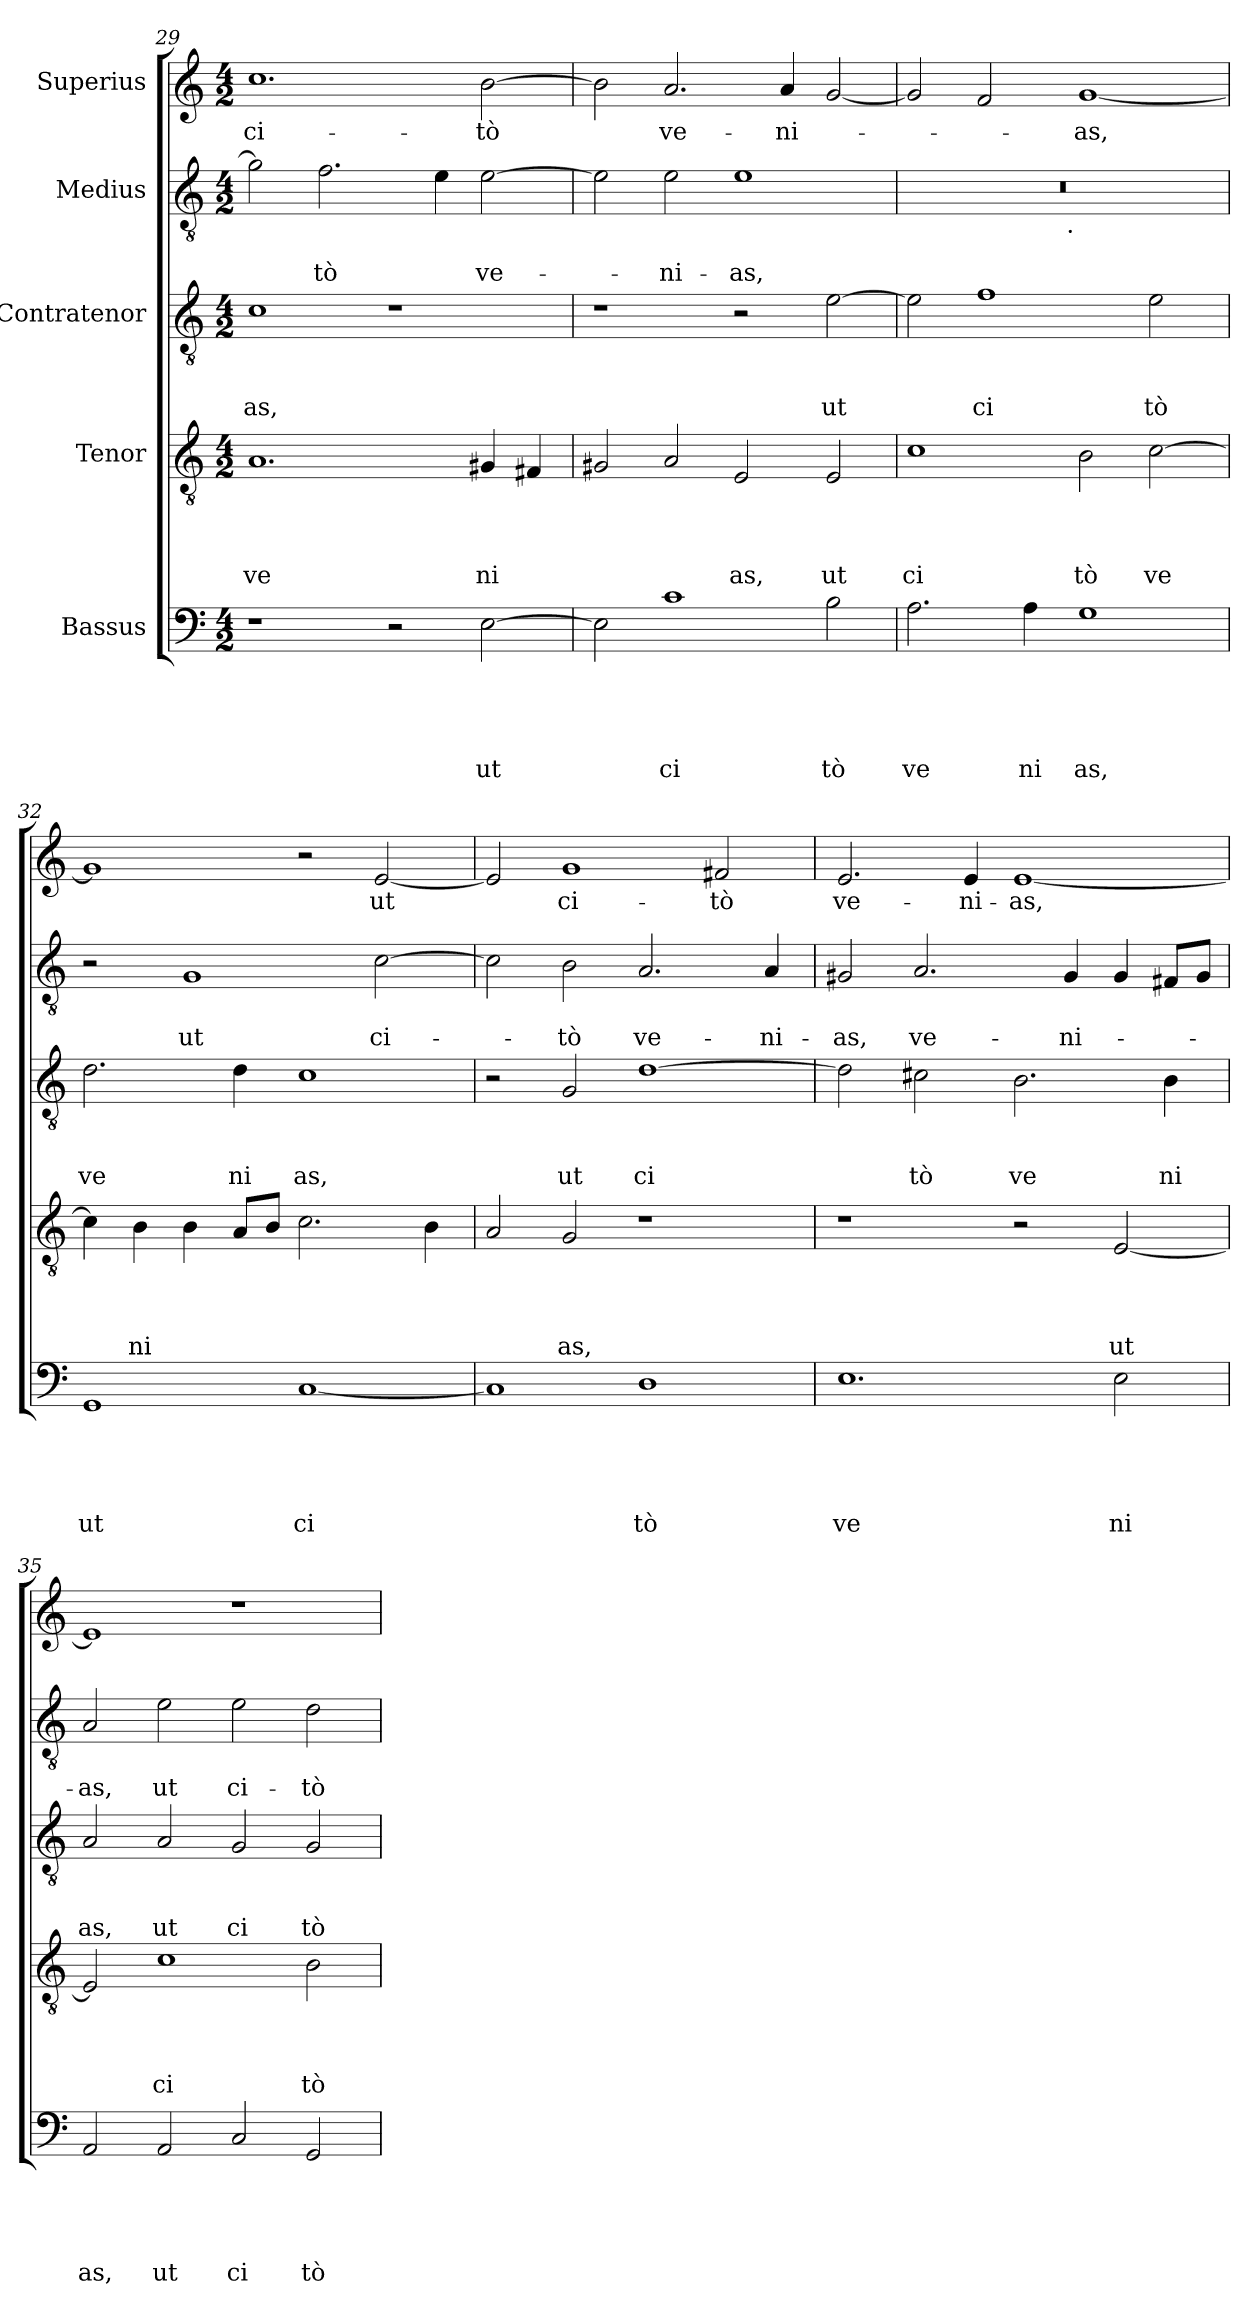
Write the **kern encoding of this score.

**kern	**text	**text	**text	**text	**text	**kern	**text	**text	**text	**text	**kern	**text	**text	**text	**kern	**text	**text	**kern	**text
*part5	*part5	*part5	*part5	*part5	*part5	*part4	*part4	*part4	*part4	*part4	*part3	*part3	*part3	*part3	*part2	*part2	*part2	*part1	*part1
*staff5	*staff5	*staff5	*staff5	*staff5	*staff5	*staff4	*staff4	*staff4	*staff4	*staff4	*staff3	*staff3	*staff3	*staff3	*staff2	*staff2	*staff2	*staff1	*staff1
*I"Bassus	*	*	*	*	*	*I"Tenor	*	*	*	*	*I"Contratenor	*	*	*	*I"Medius	*	*	*I"Superius	*
!!LO:LB:g=z
*clefF4	*	*	*	*	*	*clefGv2	*	*	*	*	*clefGv2	*	*	*	*clefGv2	*	*	*clefG2	*
*k[]	*	*	*	*	*	*k[]	*	*	*	*	*k[]	*	*	*	*k[]	*	*	*k[]	*
*C:	*	*	*	*	*	*C:	*	*	*	*	*C:	*	*	*	*C:	*	*	*C:	*
*M4/2	*	*	*	*	*	*M4/2	*	*	*	*	*M4/2	*	*	*	*M4/2	*	*	*M4/2	*
=29	=29	=29	=29	=29	=29	=29	=29	=29	=29	=29	=29	=29	=29	=29	=29	=29	=29	=29	=29
!	!	!	!	!	!	!	!	!	!	!LO:LY:b	!	!	!	!LO:LY:b	!	!	!	!	!LO:LY:b
1r	.	.	.	.	.	1.A	.	.	.	ve	1c	.	.	-as,	2g\]	.	.	1.cc	ci-
!	!	!	!	!	!	!	!	!	!	!	!	!	!	!	!	!	!LO:LY:b	!	!
.	.	.	.	.	.	.	.	.	.	.	.	.	.	.	2.f\	.	-tò	.	.
2r	.	.	.	.	.	.	.	.	.	.	1r	.	.	.	.	.	.	.	.
.	.	.	.	.	.	.	.	.	.	.	.	.	.	.	4e\	.	.	.	.
!	!	!	!	!	!LO:LY:b	!	!	!	!	!LO:LY:b	!	!	!	!	!	!	!LO:LY:b	!	!LO:LY:b
[>2E\	.	.	.	.	ut	4G#X/	.	.	.	ni	.	.	.	.	[>2e\	.	ve-	[>2b\	-tò
.	.	.	.	.	.	4F#X/	.	.	.	.	.	.	.	.	.	.	.	.	.
=30	=30	=30	=30	=30	=30	=30	=30	=30	=30	=30	=30	=30	=30	=30	=30	=30	=30	=30	=30
2E\]	.	.	.	.	.	2G#X/	.	.	.	.	1r	.	.	.	2e\]	.	.	2b\]	.
!	!	!	!	!	!LO:LY:b	!	!	!	!	!	!	!	!	!	!	!	!LO:LY:b	!	!LO:LY:b
1c	.	.	.	.	ci	2A/	.	.	.	.	.	.	.	.	2e\	.	-ni-	2.a/	ve-
!	!	!	!	!	!	!	!	!	!	!LO:LY:b	!	!	!	!	!	!	!LO:LY:b	!	!
.	.	.	.	.	.	2E/	.	.	.	as,	2r	.	.	.	1e	.	-as,	.	.
!	!	!	!	!	!	!	!	!	!	!	!	!	!	!	!	!	!	!	!LO:LY:b
.	.	.	.	.	.	.	.	.	.	.	.	.	.	.	.	.	.	4a/	-ni-
!	!	!	!	!	!LO:LY:b	!	!	!	!	!LO:LY:b	!	!	!	!LO:LY:b	!	!	!	!	!
2B\	.	.	.	.	tò	2E/	.	.	.	ut	[>2e\	.	.	ut	.	.	.	[<2g/	.
=31	=31	=31	=31	=31	=31	=31	=31	=31	=31	=31	=31	=31	=31	=31	=31	=31	=31	=31	=31
!	!	!	!	!	!LO:LY:b	!	!	!	!	!LO:LY:b	!	!	!	!	!	!	!	!	!
*	*	*	*	*	*	*	*	*	*	*	*	*	*	*	*^	*	*	*	*
2.A\	.	.	.	.	ve	1c	.	.	.	ci	2e\]	.	.	.	0r	2ryy	.	.	2g/]	.
!	!	!	!	!	!	!	!	!	!	!	!	!	!	!LO:LY:b	!	!	!	!	!	!
.	.	.	.	.	.	.	.	.	.	.	1f	.	.	ci	.	4...ryy	.	.	2f/	.
!	!	!	!	!	!LO:LY:b	!	!	!	!	!	!	!	!	!	!	!	!	!	!	!
4A\	.	.	.	.	ni	.	.	.	.	.	.	.	.	.	.	.	.	.	.	.
!	!	!	!	!	!	!	!	!	!	!	!	!	!	!	!	!LO:TX:b:t=.	!	!	!	!
.	.	.	.	.	.	.	.	.	.	.	.	.	.	.	.	1ryy	.	.	.	.
!	!	!	!	!	!LO:LY:b	!	!	!	!	!LO:LY:b	!	!	!	!	!	!	!	!	!	!LO:LY:b
1G	.	.	.	.	as,	2B\	.	.	.	tò	.	.	.	.	.	.	.	.	[<1g	-as,
!	!	!	!	!	!	!	!	!	!	!LO:LY:b	!	!	!	!LO:LY:b	!	!	!	!	!	!
.	.	.	.	.	.	[>2c\	.	.	.	ve	2e\	.	.	tò	.	.	.	.	.	.
.	.	.	.	.	.	.	.	.	.	.	.	.	.	.	.	32ryy	.	.	.	.
=32	=32	=32	=32	=32	=32	=32	=32	=32	=32	=32	=32	=32	=32	=32	=32	=32	=32	=32	=32	=32
!	!	!	!	!	!LO:LY:b	!	!	!	!	!	!	!	!	!LO:LY:b	!	!	!	!	!	!
*	*	*	*	*	*	*	*	*	*	*	*	*	*	*	*v	*v	*	*	*	*
1GG	.	.	.	.	ut	4c\]	.	.	.	.	2.d\	.	.	ve	2r	.	.	1g]	.
!	!	!	!	!	!	!	!	!	!	!LO:LY:b	!	!	!	!	!	!	!	!	!
.	.	.	.	.	.	4B\	.	.	.	ni	.	.	.	.	.	.	.	.	.
!	!	!	!	!	!	!	!	!	!	!	!	!	!	!	!	!	!LO:LY:b	!	!
.	.	.	.	.	.	4B\	.	.	.	.	.	.	.	.	1G	.	ut	.	.
!	!	!	!	!	!	!	!	!	!	!	!	!	!	!LO:LY:b	!	!	!	!	!
.	.	.	.	.	.	8A/L	.	.	.	.	4d\	.	.	ni	.	.	.	.	.
.	.	.	.	.	.	8B/J	.	.	.	.	.	.	.	.	.	.	.	.	.
!	!	!	!	!	!LO:LY:b	!	!	!	!	!	!	!	!	!LO:LY:b	!	!	!	!	!
[<1C	.	.	.	.	ci	2.c\	.	.	.	.	1c	.	.	as,	.	.	.	2r	.
!	!	!	!	!	!	!	!	!	!	!	!	!	!	!	!	!	!LO:LY:b	!	!LO:LY:b
.	.	.	.	.	.	.	.	.	.	.	.	.	.	.	[>2c\	.	ci-	[<2e/	ut
.	.	.	.	.	.	4B\	.	.	.	.	.	.	.	.	.	.	.	.	.
=33	=33	=33	=33	=33	=33	=33	=33	=33	=33	=33	=33	=33	=33	=33	=33	=33	=33	=33	=33
1C]	.	.	.	.	.	2A/	.	.	.	.	2r	.	.	.	2c\]	.	.	2e/]	.
!	!	!	!	!	!	!	!	!	!	!LO:LY:b	!	!	!	!LO:LY:b	!	!	!LO:LY:b	!	!LO:LY:b
.	.	.	.	.	.	2G/	.	.	.	as,	2G/	.	.	ut	2B\	.	-tò	1g	ci-
!	!	!	!	!	!LO:LY:b	!	!	!	!	!	!	!	!	!LO:LY:b	!	!	!LO:LY:b	!	!
1D	.	.	.	.	tò	1r	.	.	.	.	[>1d	.	.	ci	2.A/	.	ve-	.	.
!	!	!	!	!	!	!	!	!	!	!	!	!	!	!	!	!	!	!	!LO:LY:b
.	.	.	.	.	.	.	.	.	.	.	.	.	.	.	.	.	.	2f#X/	-tò
!	!	!	!	!	!	!	!	!	!	!	!	!	!	!	!	!	!LO:LY:b	!	!
.	.	.	.	.	.	.	.	.	.	.	.	.	.	.	4A/	.	-ni-	.	.
=34	=34	=34	=34	=34	=34	=34	=34	=34	=34	=34	=34	=34	=34	=34	=34	=34	=34	=34	=34
!	!	!	!	!	!LO:LY:b	!	!	!	!	!	!	!	!	!	!	!	!LO:LY:b	!	!LO:LY:b
1.E	.	.	.	.	ve	1r	.	.	.	.	2d\]	.	.	.	2G#X/	.	-as,	2.e/	ve-
!	!	!	!	!	!	!	!	!	!	!	!	!	!	!LO:LY:b	!	!	!LO:LY:b	!	!
.	.	.	.	.	.	.	.	.	.	.	2c#X\	.	.	tò	2.A/	.	ve-	.	.
!	!	!	!	!	!	!	!	!	!	!	!	!	!	!	!	!	!	!	!LO:LY:b
.	.	.	.	.	.	.	.	.	.	.	.	.	.	.	.	.	.	4e/	-ni-
!	!	!	!	!	!	!	!	!	!	!	!	!	!	!LO:LY:b	!	!	!	!	!LO:LY:b
.	.	.	.	.	.	2r	.	.	.	.	2.B\	.	.	ve	.	.	.	[<1e	-as,
!	!	!	!	!	!	!	!	!	!	!	!	!	!	!	!	!	!LO:LY:b	!	!
.	.	.	.	.	.	.	.	.	.	.	.	.	.	.	4G#/	.	-ni-	.	.
!	!	!	!	!	!LO:LY:b	!	!	!	!	!LO:LY:b	!	!	!	!	!	!	!	!	!
2E\	.	.	.	.	ni	[<2E/	.	.	.	ut	.	.	.	.	4G#/	.	.	.	.
!	!	!	!	!	!	!	!	!	!	!	!	!	!	!LO:LY:b	!	!	!	!	!
.	.	.	.	.	.	.	.	.	.	.	4B\	.	.	ni	8F#X/L	.	.	.	.
.	.	.	.	.	.	.	.	.	.	.	.	.	.	.	8G#/J	.	.	.	.
=35	=35	=35	=35	=35	=35	=35	=35	=35	=35	=35	=35	=35	=35	=35	=35	=35	=35	=35	=35
!	!	!	!	!	!LO:LY:b	!	!	!	!	!	!	!	!	!LO:LY:b	!	!	!LO:LY:b	!	!
2AA/	.	.	.	.	as,	2E/]	.	.	.	.	2A/	.	.	as,	2A/	.	-as,	1e]	.
!	!	!	!	!	!LO:LY:b	!	!	!	!	!LO:LY:b	!	!	!	!LO:LY:b	!	!	!LO:LY:b	!	!
2AA/	.	.	.	.	ut	1c	.	.	.	ci	2A/	.	.	ut	2e\	.	ut	.	.
!	!	!	!	!	!LO:LY:b	!	!	!	!	!	!	!	!	!LO:LY:b	!	!	!LO:LY:b	!	!
2C/	.	.	.	.	ci	.	.	.	.	.	2G/	.	.	ci	2e\	.	ci-	1r	.
!	!	!	!	!	!LO:LY:b	!	!	!	!	!LO:LY:b	!	!	!	!LO:LY:b	!	!	!LO:LY:b	!	!
2GG/	.	.	.	.	tò	2B\	.	.	.	tò	2G/	.	.	tò	2d\	.	-tò	.	.
=	=	=	=	=	=	=	=	=	=	=	=	=	=	=	=	=	=	=	=
*-	*-	*-	*-	*-	*-	*-	*-	*-	*-	*-	*-	*-	*-	*-	*-	*-	*-	*-	*-
